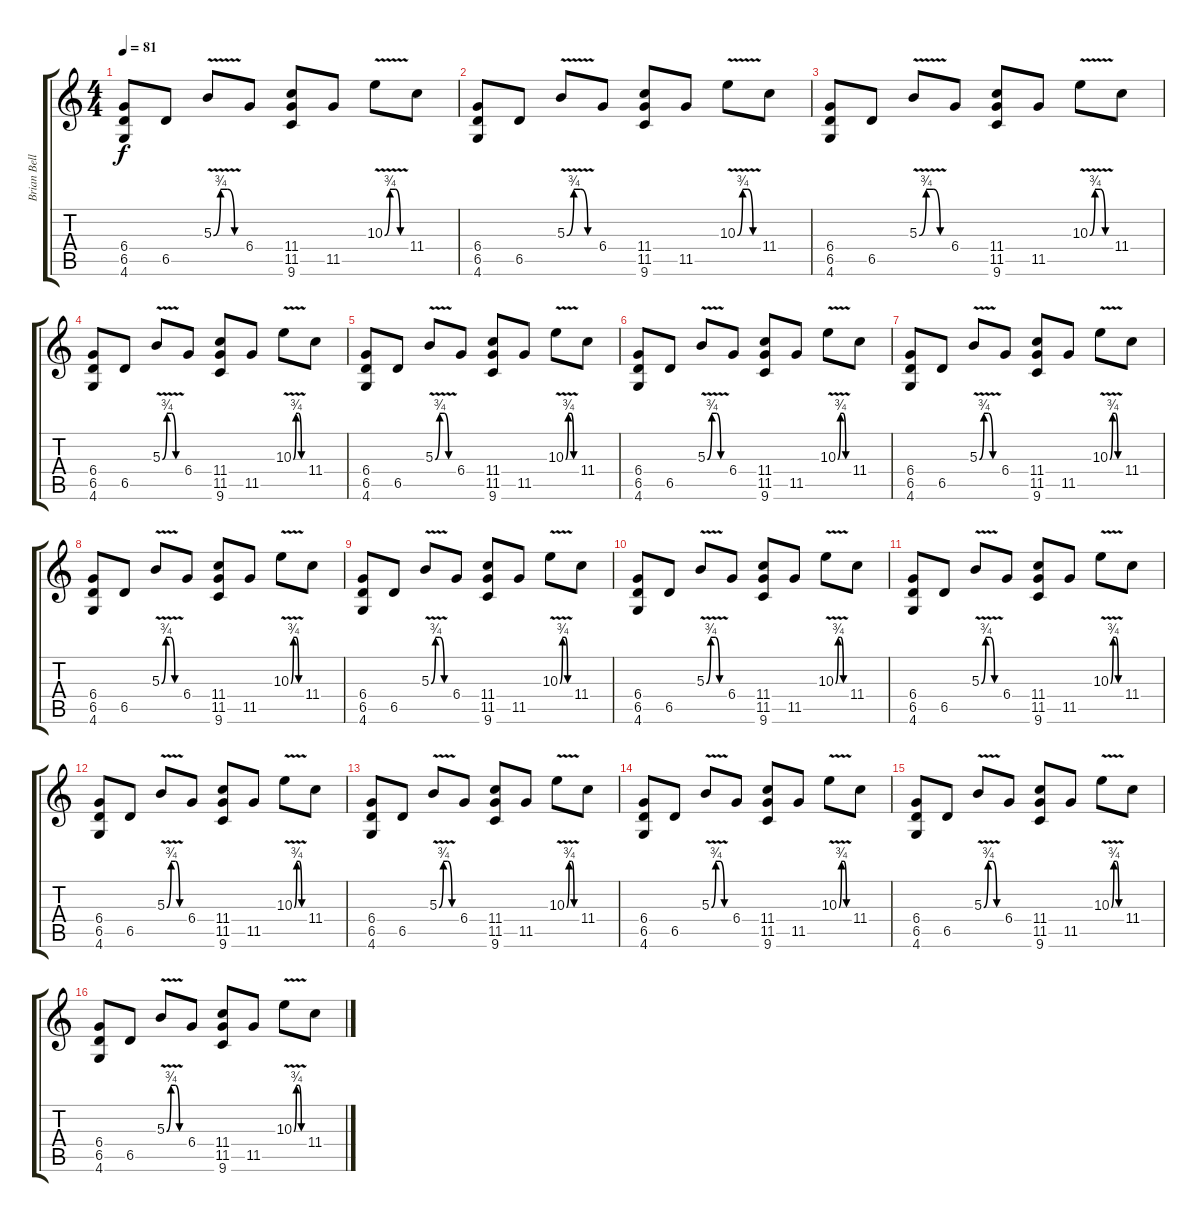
\track ("Brian Bell-Distortion" "Brian Bell") {instrument overdrivenguitar}
\staff {score tabs}
\tuning (Eb4 Bb3 Gb3 Db3 Ab2 Eb2) {hide}
\ts (4 4)
\tempo 81
\clef g2
\ks c
(6.4 6.5 4.6).8{dy f} 6.5.8 5.3{be (custom 0 0 15 3 30 3 45 0 60 0) v}.8 6.4.8 (11.4 11.5 9.6).8 11.5.8 10.3{be (custom 0 0 15 3 30 3 45 0 60 0) v}.8 11.4.8 |
(6.4 6.5 4.6).8 6.5.8 5.3{be (custom 0 0 15 3 30 3 45 0 60 0) v}.8 6.4.8 (11.4 11.5 9.6).8 11.5.8 10.3{be (custom 0 0 15 3 30 3 45 0 60 0) v}.8 11.4.8 |
(6.4 6.5 4.6).8 6.5.8 5.3{be (custom 0 0 15 3 30 3 45 0 60 0) v}.8 6.4.8 (11.4 11.5 9.6).8 11.5.8 10.3{be (custom 0 0 15 3 30 3 45 0 60 0) v}.8 11.4.8 |
(6.4 6.5 4.6).8 6.5.8 5.3{be (custom 0 0 15 3 30 3 45 0 60 0) v}.8 6.4.8 (11.4 11.5 9.6).8 11.5.8 10.3{be (custom 0 0 15 3 30 3 45 0 60 0) v}.8 11.4.8 |
(6.4 6.5 4.6).8 6.5.8 5.3{be (custom 0 0 15 3 30 3 45 0 60 0) v}.8 6.4.8 (11.4 11.5 9.6).8 11.5.8 10.3{be (custom 0 0 15 3 30 3 45 0 60 0) v}.8 11.4.8 |
(6.4 6.5 4.6).8 6.5.8 5.3{be (custom 0 0 15 3 30 3 45 0 60 0) v}.8 6.4.8 (11.4 11.5 9.6).8 11.5.8 10.3{be (custom 0 0 15 3 30 3 45 0 60 0) v}.8 11.4.8 |
(6.4 6.5 4.6).8 6.5.8 5.3{be (custom 0 0 15 3 30 3 45 0 60 0) v}.8 6.4.8 (11.4 11.5 9.6).8 11.5.8 10.3{be (custom 0 0 15 3 30 3 45 0 60 0) v}.8 11.4.8 |
(6.4 6.5 4.6).8 6.5.8 5.3{be (custom 0 0 15 3 30 3 45 0 60 0) v}.8 6.4.8 (11.4 11.5 9.6).8 11.5.8 10.3{be (custom 0 0 15 3 30 3 45 0 60 0) v}.8 11.4.8 |
(6.4 6.5 4.6).8 6.5.8 5.3{be (custom 0 0 15 3 30 3 45 0 60 0) v}.8 6.4.8 (11.4 11.5 9.6).8 11.5.8 10.3{be (custom 0 0 15 3 30 3 45 0 60 0) v}.8 11.4.8 |
(6.4 6.5 4.6).8 6.5.8 5.3{be (custom 0 0 15 3 30 3 45 0 60 0) v}.8 6.4.8 (11.4 11.5 9.6).8 11.5.8 10.3{be (custom 0 0 15 3 30 3 45 0 60 0) v}.8 11.4.8 |
(6.4 6.5 4.6).8 6.5.8 5.3{be (custom 0 0 15 3 30 3 45 0 60 0) v}.8 6.4.8 (11.4 11.5 9.6).8 11.5.8 10.3{be (custom 0 0 15 3 30 3 45 0 60 0) v}.8 11.4.8 |
(6.4 6.5 4.6).8 6.5.8 5.3{be (custom 0 0 15 3 30 3 45 0 60 0) v}.8 6.4.8 (11.4 11.5 9.6).8 11.5.8 10.3{be (custom 0 0 15 3 30 3 45 0 60 0) v}.8 11.4.8 |
(6.4 6.5 4.6).8 6.5.8 5.3{be (custom 0 0 15 3 30 3 45 0 60 0) v}.8 6.4.8 (11.4 11.5 9.6).8 11.5.8 10.3{be (custom 0 0 15 3 30 3 45 0 60 0) v}.8 11.4.8 |
(6.4 6.5 4.6).8 6.5.8 5.3{be (custom 0 0 15 3 30 3 45 0 60 0) v}.8 6.4.8 (11.4 11.5 9.6).8 11.5.8 10.3{be (custom 0 0 15 3 30 3 45 0 60 0) v}.8 11.4.8 |
(6.4 6.5 4.6).8 6.5.8 5.3{be (custom 0 0 15 3 30 3 45 0 60 0) v}.8 6.4.8 (11.4 11.5 9.6).8 11.5.8 10.3{be (custom 0 0 15 3 30 3 45 0 60 0) v}.8 11.4.8 |
(6.4 6.5 4.6).8 6.5.8 5.3{be (custom 0 0 15 3 30 3 45 0 60 0) v}.8 6.4.8 (11.4 11.5 9.6).8 11.5.8 10.3{be (custom 0 0 15 3 30 3 45 0 60 0) v}.8 11.4.8
